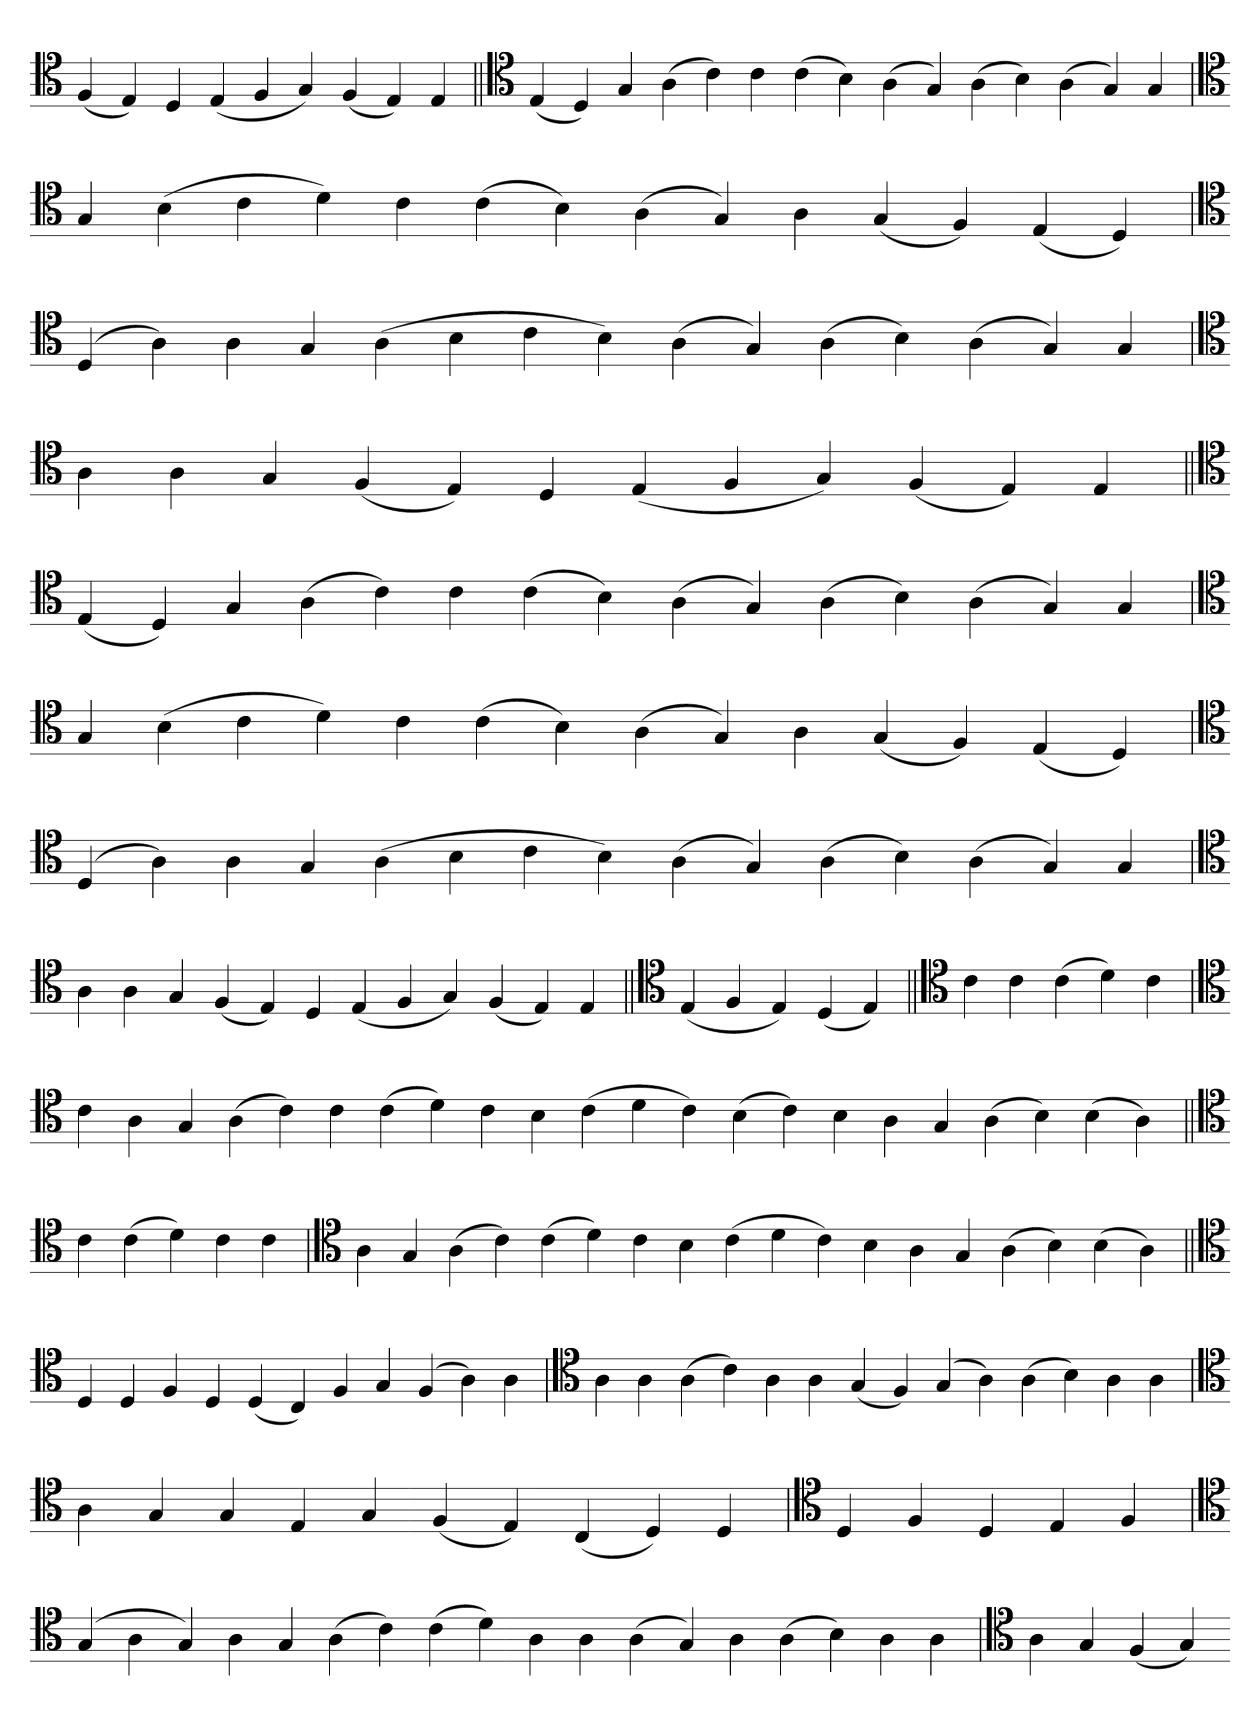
**kern
*part1
*staff1
*clefC4
=
(4F
4E)
4D
(4E
4F
4G)
(4F
4E)
4E
=||
*clefC4
(4E
4D)
4G
(4A
4c)
4c
(4c
4B)
(4A
4G)
(4A
4B)
(4A
4G)
4G
=`
*clefC4
4G
(4B
4c
4d)
4c
(4c
4B)
(4A
4G)
4A
(4G
4F)
(4E
4D)
='
*clefC4
(4D
4A)
4A
4G
(4A
4B
4c
4B)
(4A
4G)
(4A
4B)
(4A
4G)
4G
=`
*clefC4
4A
4A
4G
(4F
4E)
4D
(4E
4F
4G)
(4F
4E)
4E
=||
*clefC4
(4E
4D)
4G
(4A
4c)
4c
(4c
4B)
(4A
4G)
(4A
4B)
(4A
4G)
4G
=`
*clefC4
4G
(4B
4c
4d)
4c
(4c
4B)
(4A
4G)
4A
(4G
4F)
(4E
4D)
='
*clefC4
(4D
4A)
4A
4G
(4A
4B
4c
4B)
(4A
4G)
(4A
4B)
(4A
4G)
4G
=`
*clefC4
4A
4A
4G
(4F
4E)
4D
(4E
4F
4G)
(4F
4E)
4E
=||
*clefC4
(4E
4F
4E)
(4D
4E)
=||
*clefC4
4c
4c
(4c
4d)
4c
=`
*clefC4
4c
4A
4G
(4A
4c)
4c
(4c
4d)
4c
4B
(4c
4d
4c)
(4B
4c)
4B
4A
4G
(4A
4B)
(4B
4A)
=||
*clefC4
4c
(4c
4d)
4c
4c
=`
*clefC4
4A
4G
(4A
4c)
(4c
4d)
4c
4B
(4c
4d
4c)
4B
4A
4G
(4A
4B)
(4B
4A)
=||
*clefC4
4D
4D
4F
4D
(4D
4C)
4F
4G
(4F
4A)
4A
='
*clefC4
4A
4A
(4A
4c)
4A
4A
(4G
4F)
(4G
4A)
(4A
4B)
4A
4A
='
*clefC4
4A
4G
4G
4E
4G
(4F
4E)
(4C
4D)
4D
=
*clefC4
4D
4F
4D
4E
4F
=`
*clefC4
(4G
4A
4G)
4A
4G
(4A
4c)
(4c
4d)
4A
4A
(4A
4G)
4A
(4A
4B)
4A
4A
='
*clefC4
4A
4G
(4F
4G)
=-
*-
